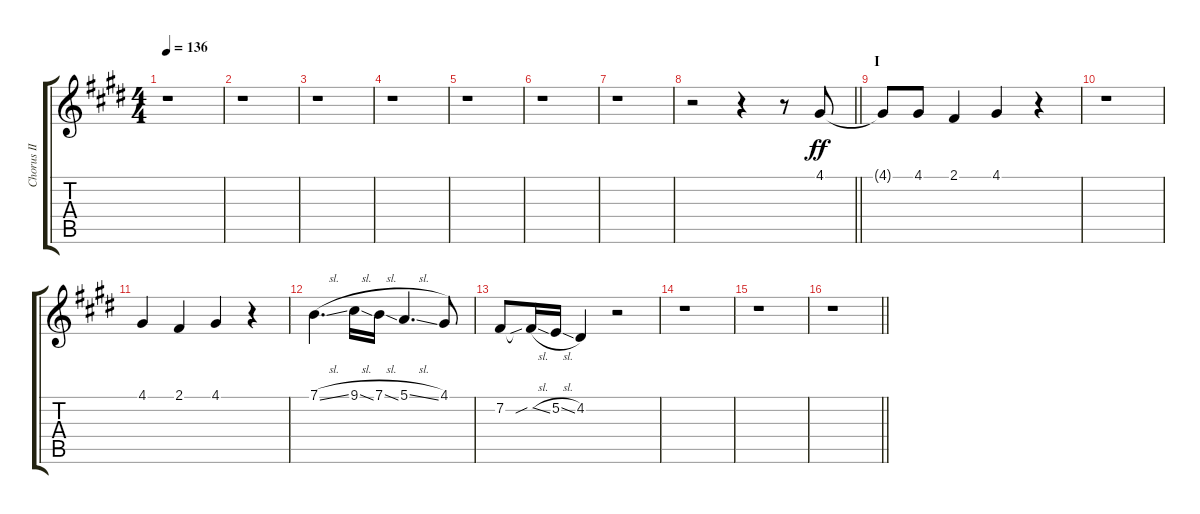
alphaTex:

\track ("Chorus II" "Chorus II") {instrument voiceoohs}
\staff {score tabs}
\tuning (E4 B3 G3 D3 A2 E2) {hide}
\ts (4 4)
\tempo 136
\clef g2
\ks e
r.1{dy ff} |
r.1 |
r.1 |
r.1 |
r.1 |
r.1 |
r.1 |
\barLineRight lightlight
r.2 r.4 r.8 4.1.8 |
\section ("" "I")
4.1{t}.8 4.1.8 2.1.4 4.1.4 r.4 |
r.1 |
4.1.4 2.1.4 4.1.4 r.4 |
7.1{sl}.4{d} 9.1{sl}.16 7.1{sl}.16 5.1{sl}.4{d} 4.1.8 |
7.2.8 7.2{sib sl t}.16 5.2{sl}.16 4.2.4 r.2 |
r.1 |
r.1 |
\barLineRight lightlight
r.1
